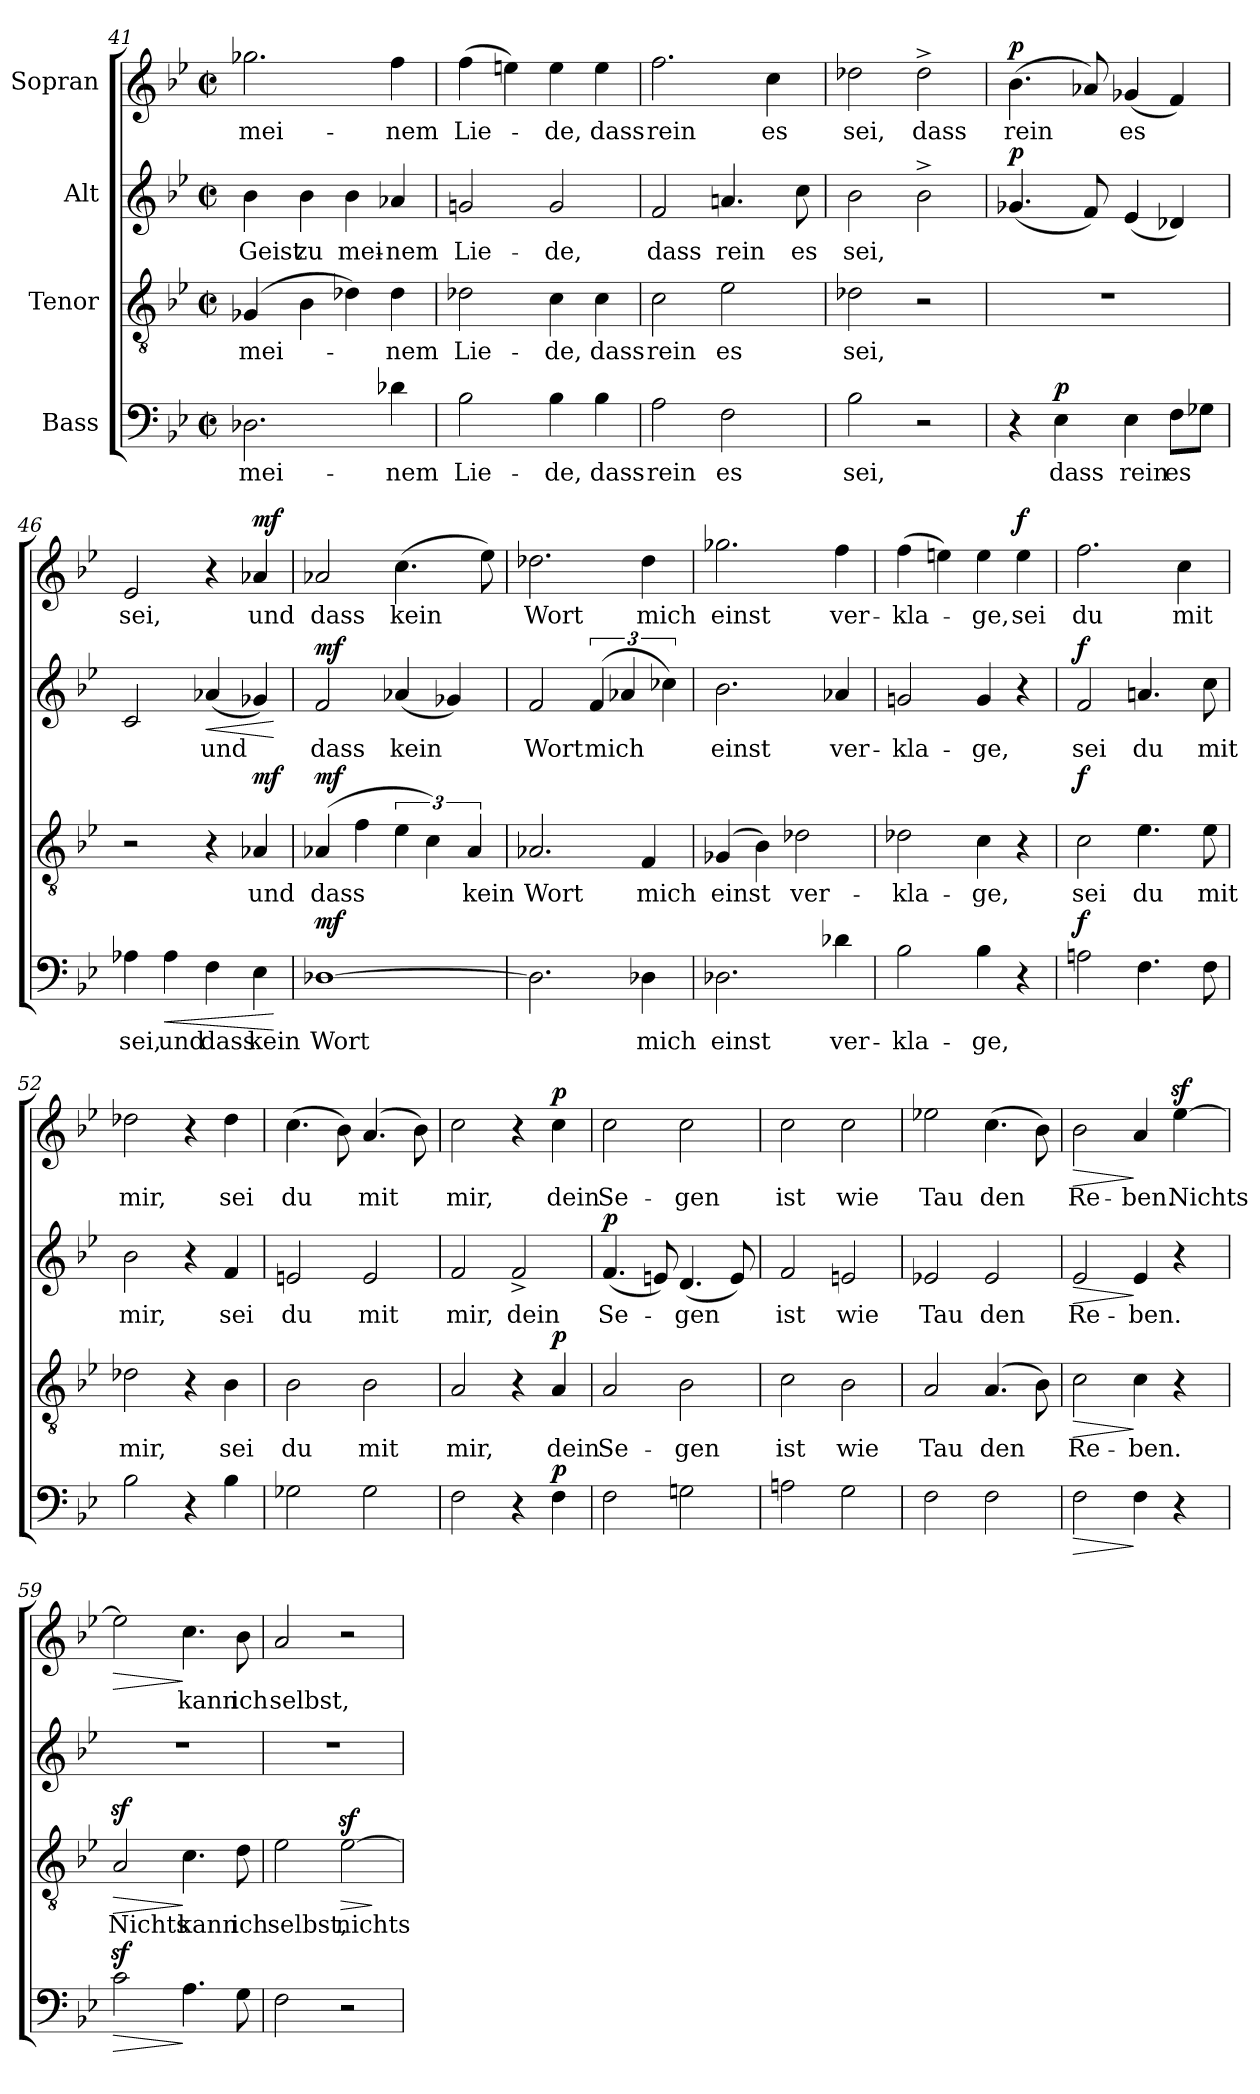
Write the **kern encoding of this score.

**kern	**text	**dynam	**kern	**text	**dynam	**kern	**text	**dynam	**kern	**text	**dynam
*part4	*part4	*part4	*part3	*part3	*part3	*part2	*part2	*part2	*part1	*part1	*part1
*staff4	*staff4	*staff4	*staff3	*staff3	*staff3	*staff2	*staff2	*staff2	*staff1	*staff1	*staff1
*I"Bass	*	*	*I"Tenor	*	*	*I"Alt	*	*	*I"Sopran	*	*
!!LO:LB:g=z
*clefF4	*	*	*clefGv2	*	*	*clefG2	*	*	*clefG2	*	*
*k[b-e-]	*	*	*k[b-e-]	*	*	*k[b-e-]	*	*	*k[b-e-]	*	*
*M2/2	*	*	*M2/2	*	*	*M2/2	*	*	*M2/2	*	*
*met(c|)	*	*	*met(c|)	*	*	*met(c|)	*	*	*met(c|)	*	*
=41	=41	=41	=41	=41	=41	=41	=41	=41	=41	=41	=41
!	!LO:LY:b	!	!	!LO:LY:b	!	!	!LO:LY:b	!	!	!LO:LY:b	!
2.D-X\	mei-	.	(4G-X/	mei-	.	4b-\	Geist	.	2.gg-X\	mei-	.
!	!	!	!	!	!	!	!LO:LY:b	!	!	!	!
.	.	.	4B-\	.	.	4b-\	zu	.	.	.	.
!	!	!	!	!	!	!	!LO:LY:b	!	!	!	!
.	.	.	4d-X\)	.	.	4b-\	mei-	.	.	.	.
!	!LO:LY:b	!	!	!LO:LY:b	!	!	!LO:LY:b	!	!	!LO:LY:b	!
4d-X\	-nem	.	4d-\	-nem	.	4a-X/	-nem	.	4ff\	-nem	.
=42	=42	=42	=42	=42	=42	=42	=42	=42	=42	=42	=42
!	!LO:LY:b	!	!	!LO:LY:b	!	!	!LO:LY:b	!	!	!LO:LY:b	!
2B-\	Lie-	.	2d-X\	Lie-	.	2gn/	Lie-	.	(4ff\	Lie-	.
.	.	.	.	.	.	.	.	.	4een\)	.	.
!	!LO:LY:b	!	!	!LO:LY:b	!	!	!LO:LY:b	!	!	!LO:LY:b	!
4B-\	-de,	.	4c\	-de,	.	2g/	-de,	.	4ee\	-de,	.
!	!LO:LY:b	!	!	!LO:LY:b	!	!	!	!	!	!LO:LY:b	!
4B-\	dass	.	4c\	dass	.	.	.	.	4ee\	dass	.
=43	=43	=43	=43	=43	=43	=43	=43	=43	=43	=43	=43
!	!LO:LY:b	!	!	!LO:LY:b	!	!	!LO:LY:b	!	!	!LO:LY:b	!
2A\	rein	.	2c\	rein	.	2f/	dass	.	2.ff\	rein	.
!	!LO:LY:b	!	!	!LO:LY:b	!	!	!LO:LY:b	!	!	!	!
2F\	es	.	2e-\	es	.	4.an/	rein	.	.	.	.
!	!	!	!	!	!	!	!	!	!	!LO:LY:b	!
.	.	.	.	.	.	.	.	.	4cc\	es	.
!	!	!	!	!	!	!	!LO:LY:b	!	!	!	!
.	.	.	.	.	.	8cc\	es	.	.	.	.
=44	=44	=44	=44	=44	=44	=44	=44	=44	=44	=44	=44
!	!LO:LY:b	!	!	!LO:LY:b	!	!	!LO:LY:b	!	!	!LO:LY:b	!
2B-\	sei,	.	2d-X\	sei,	.	2b-\	sei,	.	2dd-X\	sei,	.
!	!	!	!	!	!	!	!	!	!	!LO:LY:b	!
2r	.	.	2r	.	.	2b-^\	.	.	2dd-^\	dass	.
=45	=45	=45	=45	=45	=45	=45	=45	=45	=45	=45	=45
!	!	!	!	!	!	!	!	!LO:DY:a	!	!LO:LY:b	!LO:DY:a
4r	.	.	1r	.	.	(4.g-X/	.	p	(4.b-\	rein	p
!	!LO:LY:b	!LO:DY:a	!	!	!	!	!	!	!	!	!
4E-\	dass	p	.	.	.	.	.	.	.	.	.
.	.	.	.	.	.	8f/)	.	.	8a-X/)	.	.
!	!LO:LY:b	!	!	!	!	!	!	!	!	!LO:LY:b	!
4E-\	rein	.	.	.	.	(4e-/	.	.	(4g-X/	es	.
!	!LO:LY:b	!	!	!	!	!	!	!	!	!	!
8F\L	es	.	.	.	.	4d-X/)	.	.	4f/)	.	.
8G-X\J	.	.	.	.	.	.	.	.	.	.	.
=46	=46	=46	=46	=46	=46	=46	=46	=46	=46	=46	=46
!	!LO:LY:b	!	!	!	!	!	!	!	!	!LO:LY:b	!
4A-X\	sei,	.	2r	.	.	2c/	.	.	2e-/	sei,	.
!	!LO:LY:b	!LO:HP:b	!	!	!	!	!	!	!	!	!
4A-\	und	<	.	.	.	.	.	.	.	.	.
!	!LO:LY:b	!	!	!	!	!	!LO:LY:b	!LO:HP:b	!	!	!
4F\	dass	.	4r	.	.	(4a-X/	und	<	4r	.	.
!	!LO:LY:b	!	!	!LO:LY:b	!LO:DY:a	!	!	!	!	!LO:LY:b	!LO:DY:a
4E-\	kein	.	4A-X/	und	mf	4g-X/)	.	.	4a-X/	und	mf
.	.	[	.	.	.	.	.	[	.	.	.
!!LO:PB:g=z
=47	=47	=47	=47	=47	=47	=47	=47	=47	=47	=47	=47
!	!LO:LY:b	!LO:DY:a	!	!LO:LY:b	!LO:DY:a	!	!LO:LY:b	!LO:DY:a	!	!LO:LY:b	!
[1D-X	Wort	mf	(4A-X/	dass	mf	2f/	dass	mf	2a-X/	dass	.
.	.	.	4f\	.	.	.	.	.	.	.	.
!	!	!	!	!	!	!	!LO:LY:b	!	!	!LO:LY:b	!
.	.	.	6e-\	.	.	(4a-X/	kein	.	(4.cc\	kein	.
.	.	.	6c\)	.	.	.	.	.	.	.	.
.	.	.	.	.	.	4g-X/)	.	.	.	.	.
!	!	!	!	!LO:LY:b	!	!	!	!	!	!	!
.	.	.	6A-/	kein	.	.	.	.	.	.	.
.	.	.	.	.	.	.	.	.	8ee-\)	.	.
=48	=48	=48	=48	=48	=48	=48	=48	=48	=48	=48	=48
!	!	!	!	!LO:LY:b	!	!	!LO:LY:b	!	!	!LO:LY:b	!
2.D-\]	.	.	2.A-X/	Wort	.	2f/	Wort	.	2.dd-X\	Wort	.
!	!	!	!	!	!	!	!LO:LY:b	!	!	!	!
.	.	.	.	.	.	(>6f/	mich	.	.	.	.
.	.	.	.	.	.	6a-X/	.	.	.	.	.
!	!LO:LY:b	!	!	!LO:LY:b	!	!	!	!	!	!LO:LY:b	!
4D-X\	mich	.	4F/	mich	.	.	.	.	4dd-\	mich	.
.	.	.	.	.	.	6cc-X\)	.	.	.	.	.
=49	=49	=49	=49	=49	=49	=49	=49	=49	=49	=49	=49
!	!LO:LY:b	!	!	!LO:LY:b	!	!	!LO:LY:b	!	!	!LO:LY:b	!
2.D-X\	einst	.	(4G-X/	einst	.	2.b-\	einst	.	2.gg-X\	einst	.
.	.	.	4B-\)	.	.	.	.	.	.	.	.
!	!	!	!	!LO:LY:b	!	!	!	!	!	!	!
.	.	.	2d-X\	ver-	.	.	.	.	.	.	.
!	!LO:LY:b	!	!	!	!	!	!LO:LY:b	!	!	!LO:LY:b	!
4d-X\	ver-	.	.	.	.	4a-X/	ver-	.	4ff\	ver-	.
=50	=50	=50	=50	=50	=50	=50	=50	=50	=50	=50	=50
!	!LO:LY:b	!	!	!LO:LY:b	!	!	!LO:LY:b	!	!	!LO:LY:b	!
2B-\	-kla-	.	2d-X\	-kla-	.	2gn/	-kla-	.	(4ff\	-kla-	.
.	.	.	.	.	.	.	.	.	4een\)	.	.
!	!LO:LY:b	!	!	!LO:LY:b	!	!	!LO:LY:b	!	!	!LO:LY:b	!
4B-\	-ge,	.	4c\	-ge,	.	4g/	-ge,	.	4ee\	-ge,	.
!	!	!	!	!	!	!	!	!	!	!LO:LY:b	!LO:DY:a
4r	.	.	4r	.	.	4r	.	.	4ee\	sei	f
=51	=51	=51	=51	=51	=51	=51	=51	=51	=51	=51	=51
!	!	!LO:DY:a	!	!LO:LY:b	!LO:DY:a	!	!LO:LY:b	!LO:DY:a	!	!LO:LY:b	!
2An\	.	f	2c\	sei	f	2f/	sei	f	2.ff\	du	.
!	!	!	!	!LO:LY:b	!	!	!LO:LY:b	!	!	!	!
4.F\	.	.	4.e-\	du	.	4.an/	du	.	.	.	.
!	!	!	!	!	!	!	!	!	!	!LO:LY:b	!
.	.	.	.	.	.	.	.	.	4cc\	mit	.
!	!	!	!	!LO:LY:b	!	!	!LO:LY:b	!	!	!	!
8F\	.	.	8e-\	mit	.	8cc\	mit	.	.	.	.
!!LO:LB:g=z
=52	=52	=52	=52	=52	=52	=52	=52	=52	=52	=52	=52
!	!	!	!	!LO:LY:b	!	!	!LO:LY:b	!	!	!LO:LY:b	!
2B-\	.	.	2d-X\	mir,	.	2b-\	mir,	.	2dd-X\	mir,	.
4r	.	.	4r	.	.	4r	.	.	4r	.	.
!	!	!	!	!LO:LY:b	!	!	!LO:LY:b	!	!	!LO:LY:b	!
4B-\	.	.	4B-\	sei	.	4f/	sei	.	4dd-\	sei	.
=53	=53	=53	=53	=53	=53	=53	=53	=53	=53	=53	=53
!	!	!	!	!LO:LY:b	!	!	!LO:LY:b	!	!	!LO:LY:b	!
2G-X\	.	.	2B-\	du	.	2en/	du	.	(4.cc\	du	.
.	.	.	.	.	.	.	.	.	8b-\)	.	.
!	!	!	!	!LO:LY:b	!	!	!LO:LY:b	!	!	!LO:LY:b	!
2G-\	.	.	2B-\	mit	.	2e/	mit	.	(4.a/	mit	.
.	.	.	.	.	.	.	.	.	8b-\)	.	.
=54	=54	=54	=54	=54	=54	=54	=54	=54	=54	=54	=54
!	!	!	!	!LO:LY:b	!	!	!LO:LY:b	!	!	!LO:LY:b	!
2F\	.	.	2A/	mir,	.	2f/	mir,	.	2cc\	mir,	.
!	!	!	!	!	!	!	!LO:LY:b	!	!	!	!
4r	.	.	4r	.	.	2f^/	dein	.	4r	.	.
!	!	!LO:DY:a	!	!LO:LY:b	!LO:DY:a	!	!	!	!	!LO:LY:b	!LO:DY:a
4F\	.	p	4A/	dein	p	.	.	.	4cc\	dein	p
=55	=55	=55	=55	=55	=55	=55	=55	=55	=55	=55	=55
!	!	!	!	!LO:LY:b	!	!	!LO:LY:b	!LO:DY:a	!	!LO:LY:b	!
2F\	.	.	2A/	Se-	.	(4.f/	Se-	p	2cc\	Se-	.
.	.	.	.	.	.	8en/)	.	.	.	.	.
!	!	!	!	!LO:LY:b	!	!	!LO:LY:b	!	!	!LO:LY:b	!
2Gn\	.	.	2B-\	-gen	.	(4.d/	-gen	.	2cc\	-gen	.
.	.	.	.	.	.	8e/)	.	.	.	.	.
=56	=56	=56	=56	=56	=56	=56	=56	=56	=56	=56	=56
!	!	!	!	!LO:LY:b	!	!	!LO:LY:b	!	!	!LO:LY:b	!
2An\	.	.	2c\	ist	.	2f/	ist	.	2cc\	ist	.
!	!	!	!	!LO:LY:b	!	!	!LO:LY:b	!	!	!LO:LY:b	!
2G\	.	.	2B-\	wie	.	2en/	wie	.	2cc\	wie	.
=57	=57	=57	=57	=57	=57	=57	=57	=57	=57	=57	=57
!	!	!	!	!LO:LY:b	!	!	!LO:LY:b	!	!	!LO:LY:b	!
2F\	.	.	2A/	Tau	.	2e-X/	Tau	.	2ee-X\	Tau	.
!	!	!	!	!LO:LY:b	!	!	!LO:LY:b	!	!	!LO:LY:b	!
2F\	.	.	(4.A/	den	.	2e-/	den	.	(4.cc\	den	.
.	.	.	8B-\)	.	.	.	.	.	8b-\)	.	.
=58	=58	=58	=58	=58	=58	=58	=58	=58	=58	=58	=58
!	!	!LO:HP:b	!	!LO:LY:b	!LO:HP:b	!	!LO:LY:b	!LO:HP:b	!	!LO:LY:b	!LO:HP:b
2F\	.	>	2c\	Re-	>	2e-/	Re-	>	2b-\	Re-	>
!	!	!	!	!LO:LY:b	!	!	!LO:LY:b	!	!	!LO:LY:b	!
4F\	.	]	4c\	-ben.	]	4e-/	-ben.	]	4a/	-ben.	]
!	!	!	!	!	!	!	!	!	!	!LO:LY:b	!
4r	.	.	4r	.	.	4r	.	.	[4ee-z>\	Nichts	.
!!LO:LB:g=z
=59	=59	=59	=59	=59	=59	=59	=59	=59	=59	=59	=59
!	!	!LO:HP:b	!	!LO:LY:b	!LO:HP:b	!	!	!	!	!	!LO:HP:b
2cz>\	.	>	2Az>/	Nichts	>	1r	.	.	2ee-\]	.	>
!	!	!	!	!LO:LY:b	!	!	!	!	!	!LO:LY:b	!
4.A\	.	]	4.c\	kann	]	.	.	.	4.cc\	kann	]
!	!	!	!	!LO:LY:b	!	!	!	!	!	!LO:LY:b	!
8G\	.	.	8d\	ich	.	.	.	.	8b-\	ich	.
=60	=60	=60	=60	=60	=60	=60	=60	=60	=60	=60	=60
!	!	!	!	!LO:LY:b	!	!	!	!	!	!LO:LY:b	!
2F\	.	.	2e-\	selbst,	.	1r	.	.	2a/	selbst,	.
!	!	!	!	!LO:LY:b	!LO:HP:b	!	!	!	!	!	!
2r	.	.	[2e-z>\	nichts	>	.	.	.	2r	.	.
.	.	.	.	.	]	.	.	.	.	.	.
=	=	=	=	=	=	=	=	=	=	=	=
*-	*-	*-	*-	*-	*-	*-	*-	*-	*-	*-	*-
